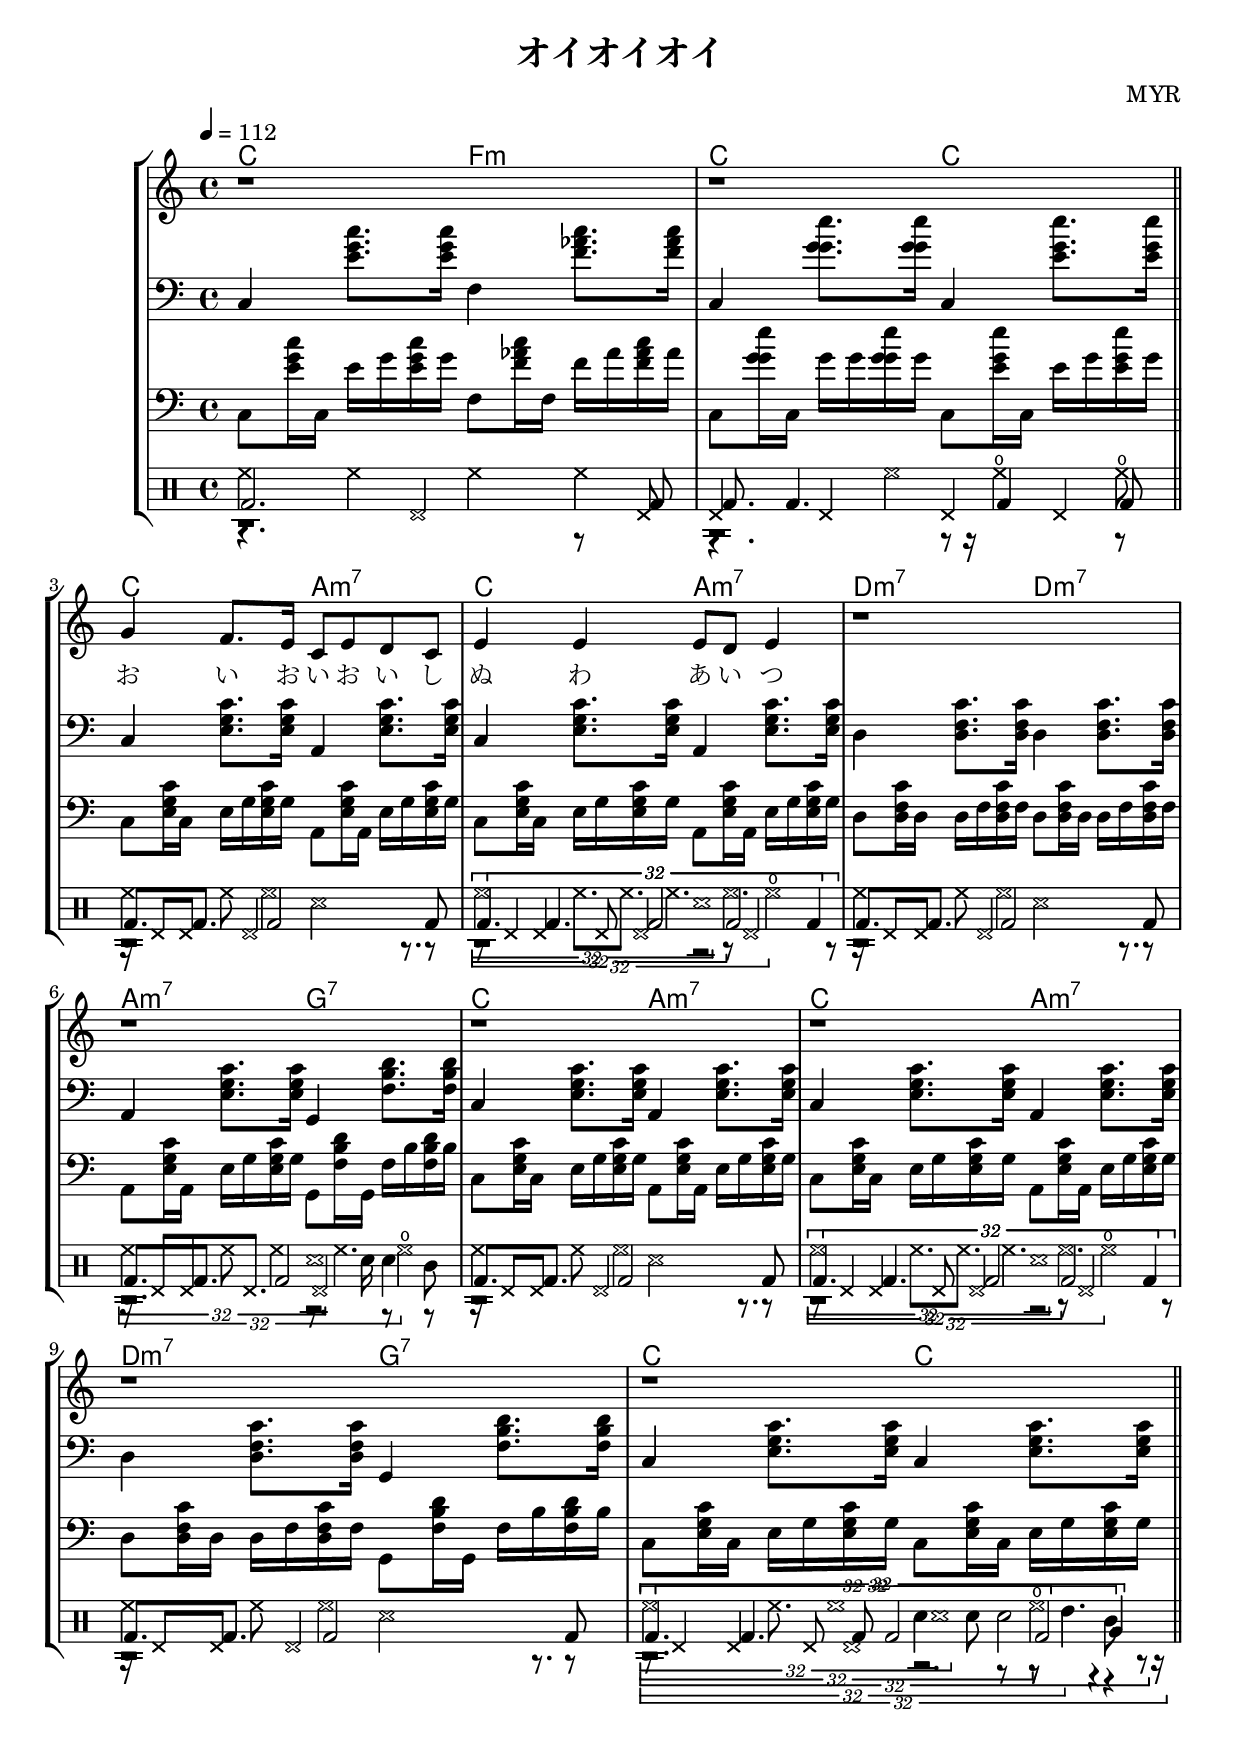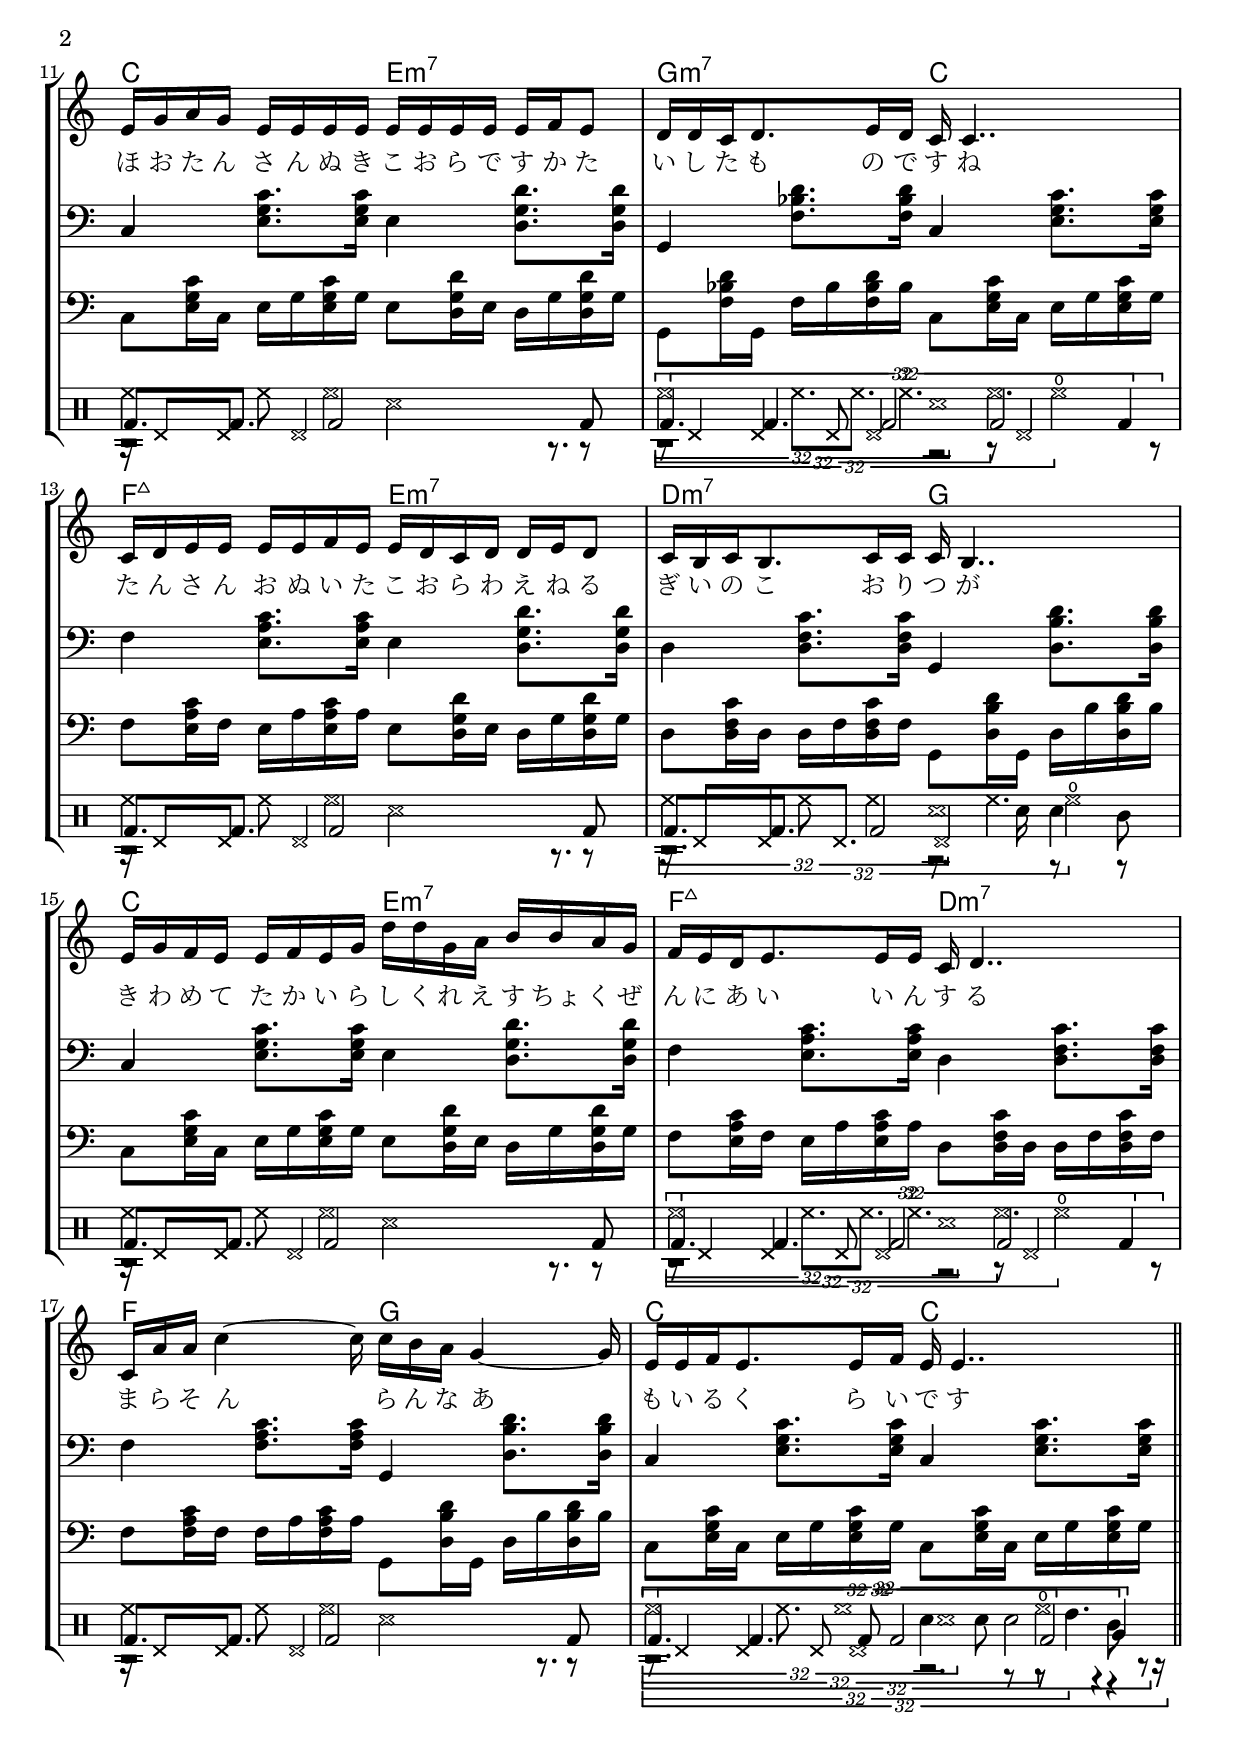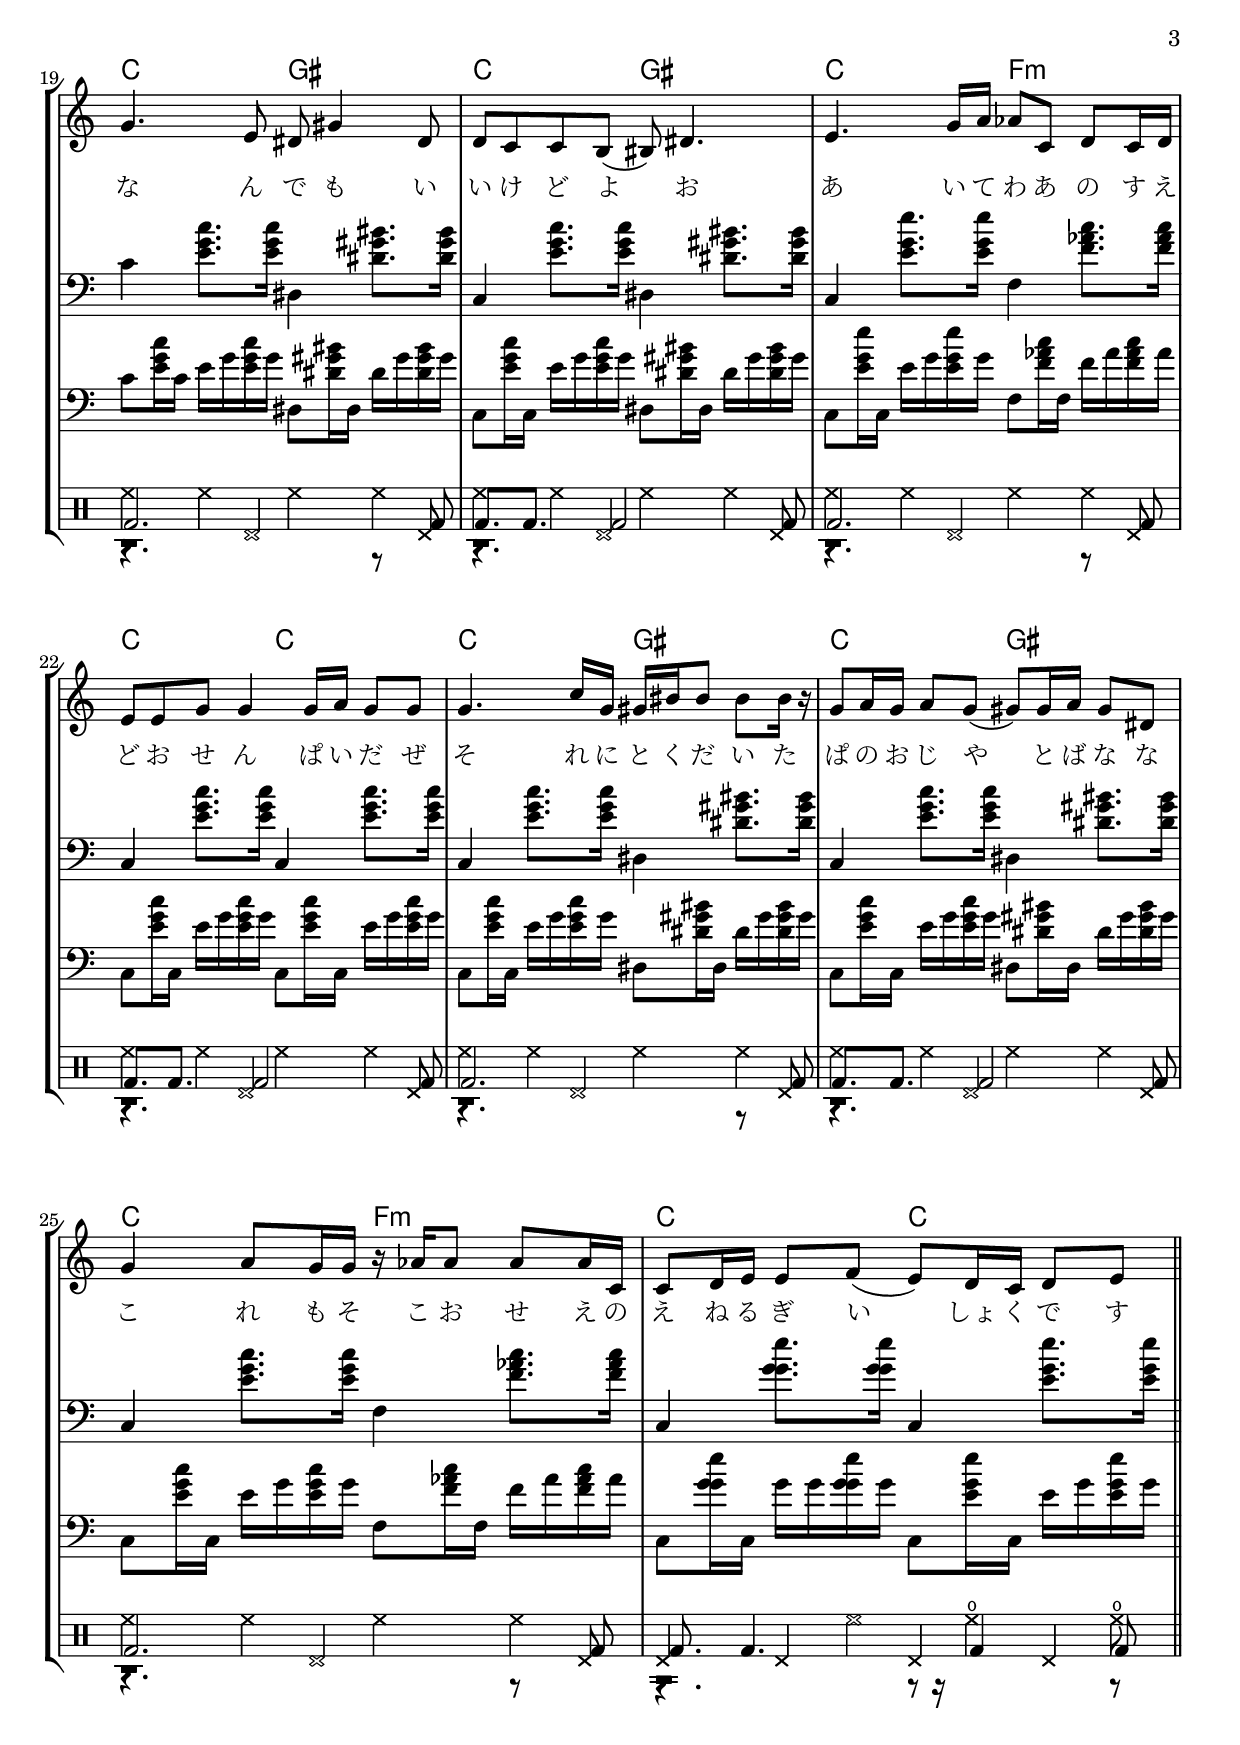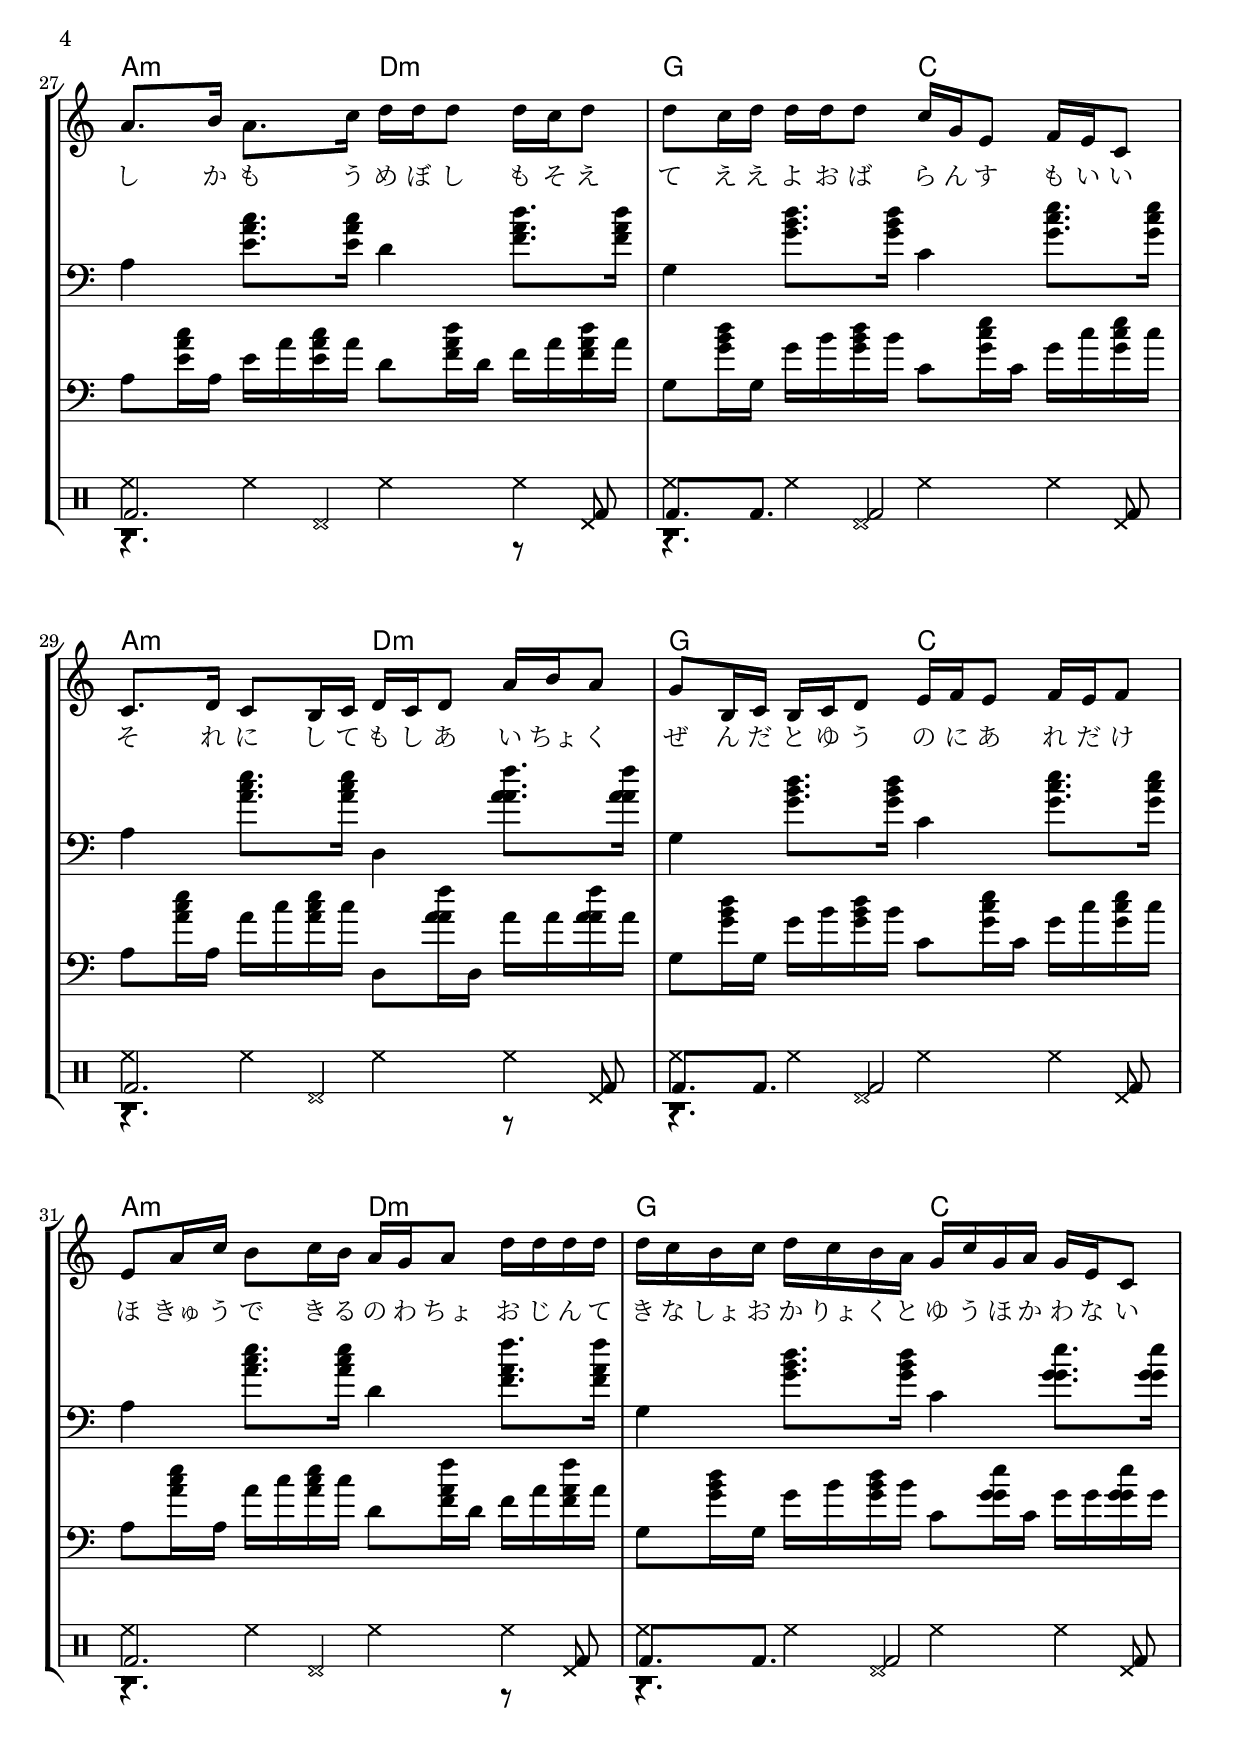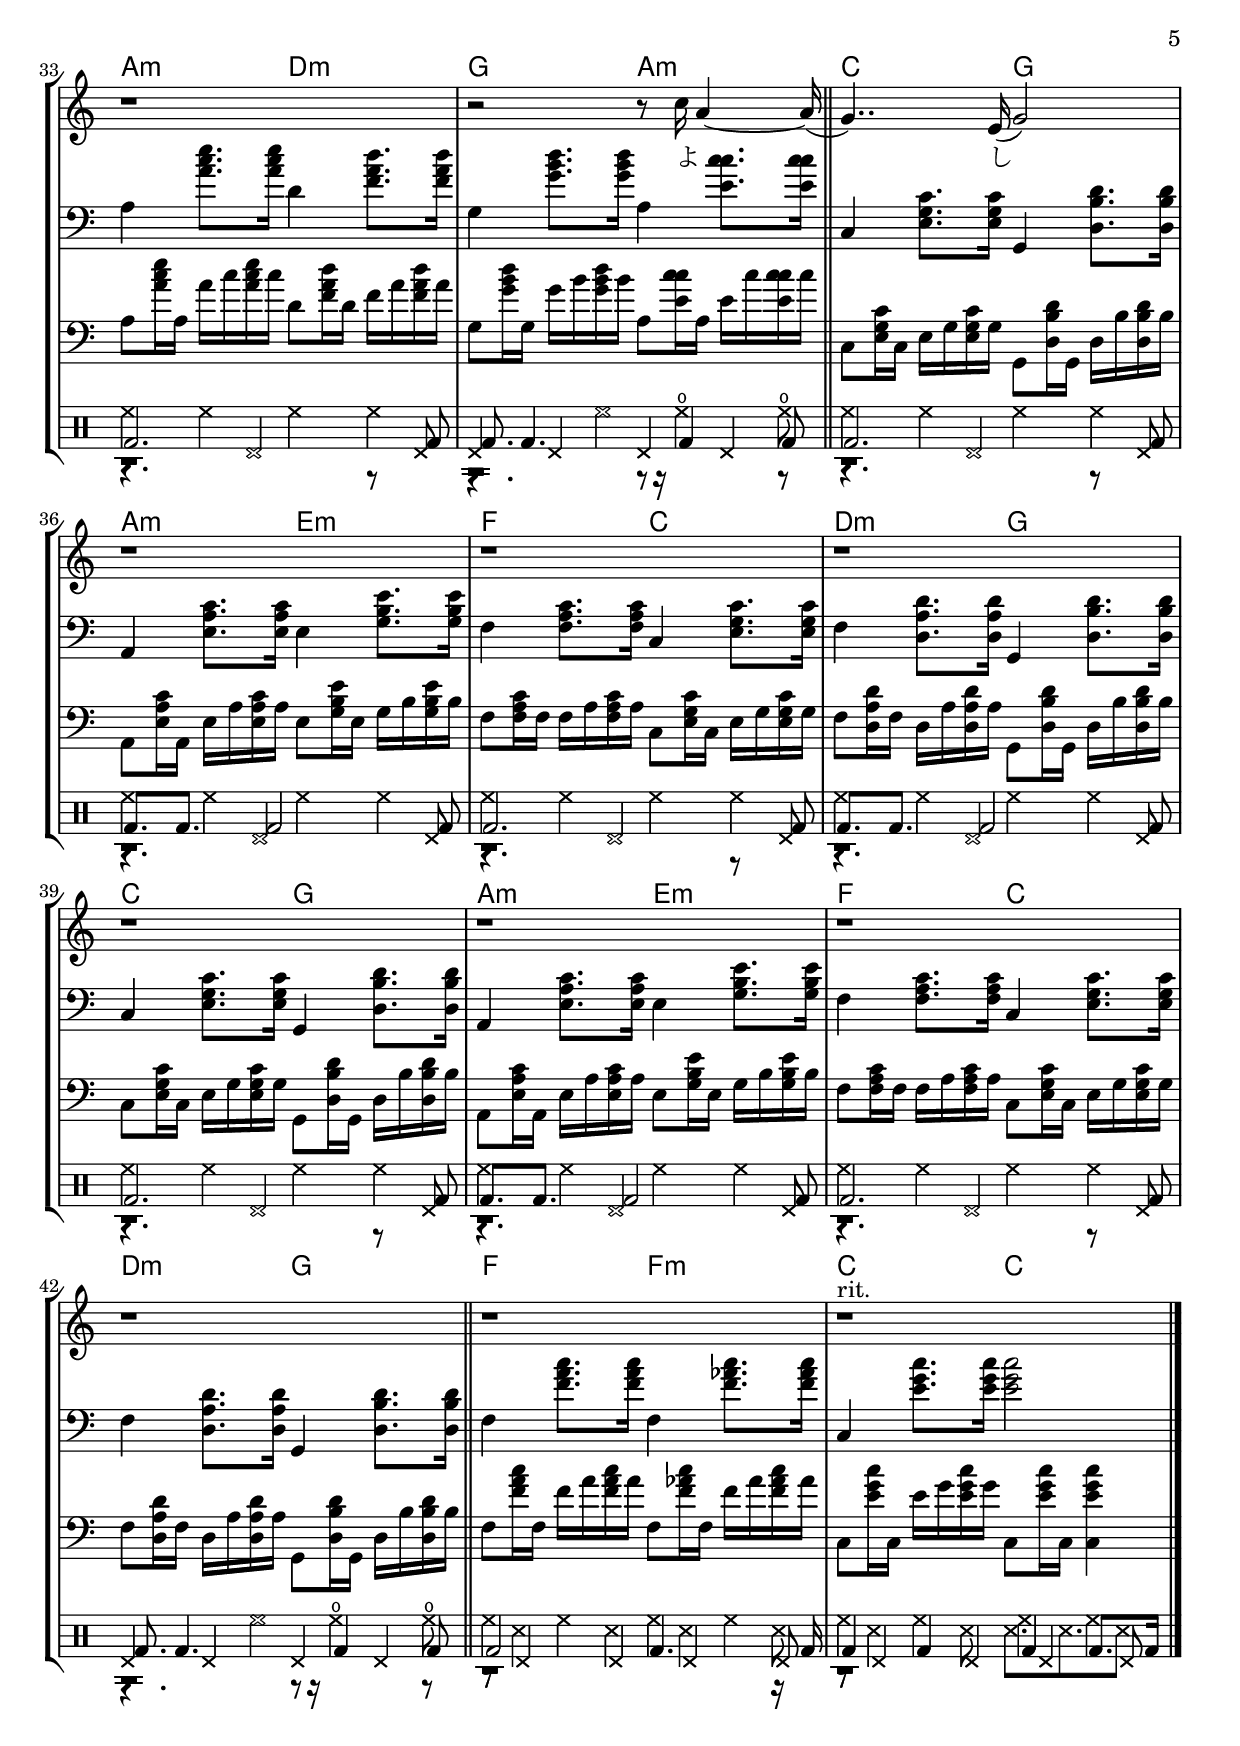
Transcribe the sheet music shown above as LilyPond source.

\version "2.12.1"

\header {
	title = \markup {オイオイオイ}
	composer = \markup \center-column {MYR}
}

harmony = \chordmode {
	c2 f:m c c 

	c a:min7 c a:min7 d:min7 d:min7 a:min7 g:7 c a:min7 c a:min7 d:min7 g:7 c c 

	c e:min7 g:min7 c f:maj7 e:min7 d:min7 g c e:min7 f:maj7 d:min7 f g c c 

	c gis c gis c f:m c c c gis c gis c f:m c c 

	a:m d:m g c a:m d:m g c a:m d:m g c a:m d:m g a:m 

	c g a:m e:m f c d:m g c g a:m e:m f c d:m g 

	f f:m c c 
}

melody = {
	\key c \major
	\tempo 4 = 112
	r1 | r1   
	\set Staff.midiInstrument = #"mmi0.34"
	 g'4  f'8.  e'16  c'8  e'8  d'8  c'8 
	e'4  e'4  e'8  d'8  e'4
	r1 r1 r1 r1 r1 r1 	\set Staff.midiInstrument = #"mmi0.38"
	 e'16  g'16  a'16  g'16  e'16  e'16  e'16  e'16  e'16  e'16  e'16  e'16  e'16  f'16  e'8 
	d'16  d'16  c'16  d'8.  e'16  d'16  c'16  c'4.. 
	c'16  d'16  e'16  e'16  e'16  e'16  f'16  e'16  e'16  d'16  c'16  d'16  d'16  e'16  d'8 
	c'16  b16  c'16  b8.  c'16  c'16  c'16  b4.. 
	e'16  g'16  f'16  e'16  e'16  f'16  e'16  g'16  d''16  d''16  g'16  a'16  b'16  b'16  a'16  g'16 
	f'16  e'16  d'16  e'8.  e'16  e'16  c'16  d'4.. 
	c'16  a'16  a'16  c''4~c''16  c''16  b'16  a'16  g'4~g'16 
	e'16  e'16  f'16  e'8.  e'16  f'16  e'16  e'4..
	\set Staff.midiInstrument = #"mmi0.34"
	 g'4.  e'8  dis'8  gis'4  dis'8 
	d'8  c'8  c'8  b8  (bis8)  dis'4. 
	e'4.  g'16  a'16  as'8  c'8  d'8  c'16  d'16 
	e'8  e'8  g'8  g'4  g'16  a'16  g'8  g'8 
	g'4.  c''16  g'16  gis'16  bis'16  bis'8  bis'8  bis'16  r16 
	g'8  a'16  g'16  a'8  g'8  (gis'8)  gis'16  a'16  gis'8  dis'8 
	g'4  a'8  g'16  g'16  r16  as'16  as'8  as'8  as'16  c'16 
	c'8  d'16  e'16  e'8  f'8  (e'8)  d'16  c'16  d'8  e'8
	\set Staff.midiInstrument = #"mmi0.38"
	 a'8.  b'16  a'8.  c''16  d''16  d''16  d''8  d''16  c''16  d''8 
	d''8  c''16  d''16  d''16  d''16  d''8  c''16  g'16  e'8  f'16  e'16  c'8 
	c'8.  d'16  c'8  b16  c'16  d'16  c'16  d'8  a'16  b'16  a'8 
	g'8  b16  c'16  b16  c'16  d'8  e'16  f'16  e'8  f'16  e'16  f'8 
	e'8  a'16  c''16  b'8  c''16  b'16  a'16  g'16  a'8  d''16  d''16  d''16  d''16 
	d''16  c''16  b'16  c''16  d''16  c''16  b'16  a'16  g'16  c''16  g'16  a'16  g'16  e'16  c'8
	r1 r2~r8 	\set Staff.midiInstrument = #"mmi0.48"
	c''16  a'4~a'16 
	(g'4..)  e'16  (g'2)
	r1 r1 r1 r1 r1 r1 r1 	r1 | r1^"rit." \bar "|."
}

words = \lyricmode {
	
	お  い  お  い  お  い  し  ぬ  わ  あ  い  つ  
	ほ  お  た  ん  さ  ん  ぬ  き  こ  お  ら  で  す  か  た  い  し  た  も  の  で  す  ね  た  ん  さ  ん  お  ぬ  い  た  こ  お  ら  わ  え  ね  る  ぎ  い  の  こ  お  り  つ  が  き  わ  め  て  た  か  い  ら  し  く  れ  え  す  ちょ  く  ぜ  ん  に  あ  い  い  ん  す  る  ま  ら  そ  ん  ら  ん  な  あ  も  い  る  く  ら  い  で  す  
	な  ん  で  も  い  い  け  ど  よ  お  あ  い  て  わ  あ  の  す  え  ど  お  せ  ん  ぱ  い  だ  ぜ  そ  れ  に  と  く  だ  い  た  ぱ  の  お  じ  や  と  ば  な  な  こ  れ  も  そ  こ  お  せ  え  の  え  ね  る  ぎ  い  しょ  く  で  す  
	し  か  も  う  め  ぼ  し  も  そ  え  て  え  え  よ  お  ば  ら  ん  す  も  い  い  そ  れ  に  し  て  も  し  あ  い  ちょ  く  ぜ  ん  だ  と  ゆ  う  の  に  あ  れ  だ  け  ほ  きゅ  う  で  き  る  の  わ  ちょ  お  じ  ん  て  き  な  しょ  お  か  りょ  く  と  ゆ  う  ほ  か  わ  な  い  
	よ  し  と  
	
}

tempochange = {
	\tempo 4 = 112
	r1 | r1 \bar "||"
	\tempo 4 = 112
	r1 | r1 | r1 | r1 | r1 | r1 | r1 | r1 \bar "||"
	\tempo 4 = 112
	r1 | r1 | r1 | r1 | r1 | r1 | r1 | r1 \bar "||"
	\tempo 4 = 112
	r1 | r1 | r1 | r1 | r1 | r1 | r1 | r1 \bar "||"
	\tempo 4 = 112
	r1 | r1 | r1 | r1 | r1 | r1 | r1 | r1 \bar "||"
	\tempo 4 = 112
	r1 | r1 | r1 | r1 | r1 | r1 | r1 | r1 \bar "||"
	\tempo 4 = 112
	r1 | \tempo 4 = 84 r2 \tempo 4 = 74 r2 \bar "|."
}

mainacc = {
	\clef bass
	\set Staff.midiInstrument = #"Acoustic grand"
	\key c \major
	\tempo 4 = 112
	c4 <e' g' c''>8. <e' g' c''>16
	f4 <f' as' c''>8. <f' as' c''>16
	c4 <g' g' e''>8. <g' g' e''>16
	c4 <e' g' e''>8. <e' g' e''>16
	\bar "||"

	\set Staff.midiInstrument = #"Acoustic grand"
	c4 <e g c'>8. <e g c'>16
	a,4 <e g c'>8. <e g c'>16
	c4 <e g c'>8. <e g c'>16
	a,4 <e g c'>8. <e g c'>16
	d4 <d f c'>8. <d f c'>16
	d4 <d f c'>8. <d f c'>16
	a,4 <e g c'>8. <e g c'>16
	g,4 <f b d'>8. <f b d'>16
	c4 <e g c'>8. <e g c'>16
	a,4 <e g c'>8. <e g c'>16
	c4 <e g c'>8. <e g c'>16
	a,4 <e g c'>8. <e g c'>16
	d4 <d f c'>8. <d f c'>16
	g,4 <f b d'>8. <f b d'>16
	c4 <e g c'>8. <e g c'>16
	c4 <e g c'>8. <e g c'>16
	\bar "||"

	\set Staff.midiInstrument = #"Harmonica"
	c4 <e g c'>8. <e g c'>16
	e4 <d g d'>8. <d g d'>16
	g,4 <f bes d'>8. <f bes d'>16
	c4 <e g c'>8. <e g c'>16
	f4 <e a c'>8. <e a c'>16
	e4 <d g d'>8. <d g d'>16
	d4 <d f c'>8. <d f c'>16
	g,4 <d b d'>8. <d b d'>16
	c4 <e g c'>8. <e g c'>16
	e4 <d g d'>8. <d g d'>16
	f4 <e a c'>8. <e a c'>16
	d4 <d f c'>8. <d f c'>16
	f4 <f a c'>8. <f a c'>16
	g,4 <d b d'>8. <d b d'>16
	c4 <e g c'>8. <e g c'>16
	c4 <e g c'>8. <e g c'>16
	\bar "||"

	\set Staff.midiInstrument = #"Electric Grand"
	c'4 <e' g' c''>8. <e' g' c''>16
	dis4 <dis' gis' bis'>8. <dis' gis' bis'>16
	c4 <e' g' c''>8. <e' g' c''>16
	dis4 <dis' gis' bis'>8. <dis' gis' bis'>16
	c4 <e' g' e''>8. <e' g' e''>16
	f4 <f' as' c''>8. <f' as' c''>16
	c4 <e' g' c''>8. <e' g' c''>16
	c4 <e' g' c''>8. <e' g' c''>16
	c4 <e' g' c''>8. <e' g' c''>16
	dis4 <dis' gis' bis'>8. <dis' gis' bis'>16
	c4 <e' g' c''>8. <e' g' c''>16
	dis4 <dis' gis' bis'>8. <dis' gis' bis'>16
	c4 <e' g' c''>8. <e' g' c''>16
	f4 <f' as' c''>8. <f' as' c''>16
	c4 <g' g' e''>8. <g' g' e''>16
	c4 <e' g' e''>8. <e' g' e''>16
	\bar "||"

	\set Staff.midiInstrument = #"Acoustic grand"
	a4 <e' a' c''>8. <e' a' c''>16
	d'4 <f' a' d''>8. <f' a' d''>16
	g4 <g' b' d''>8. <g' b' d''>16
	c'4 <g' c'' e''>8. <g' c'' e''>16
	a4 <a' c'' e''>8. <a' c'' e''>16
	d4 <a' a' f''>8. <a' a' f''>16
	g4 <g' b' d''>8. <g' b' d''>16
	c'4 <g' c'' e''>8. <g' c'' e''>16
	a4 <a' c'' e''>8. <a' c'' e''>16
	d'4 <f' a' f''>8. <f' a' f''>16
	g4 <g' b' d''>8. <g' b' d''>16
	c'4 <g' g' e''>8. <g' g' e''>16
	a4 <a' c'' e''>8. <a' c'' e''>16
	d'4 <f' a' d''>8. <f' a' d''>16
	g4 <g' b' d''>8. <g' b' d''>16
	a4 <e' c'' c''>8. <e' c'' c''>16
	\bar "||"

	\set Staff.midiInstrument = #"Recorder"
	c4 <e g c'>8. <e g c'>16
	g,4 <d b d'>8. <d b d'>16
	a,4 <e a c'>8. <e a c'>16
	e4 <g b e'>8. <g b e'>16
	f4 <f a c'>8. <f a c'>16
	c4 <e g c'>8. <e g c'>16
	f4 <d a d'>8. <d a d'>16
	g,4 <d b d'>8. <d b d'>16
	c4 <e g c'>8. <e g c'>16
	g,4 <d b d'>8. <d b d'>16
	a,4 <e a c'>8. <e a c'>16
	e4 <g b e'>8. <g b e'>16
	f4 <f a c'>8. <f a c'>16
	c4 <e g c'>8. <e g c'>16
	f4 <d a d'>8. <d a d'>16
	g,4 <d b d'>8. <d b d'>16
	\bar "||"

	\set Staff.midiInstrument = #"Acoustic grand"
	f4 <f' a' c''>8. <f' a' c''>16
	f4 <f' as' c''>8. <f' as' c''>16
	c4 <e' g' c''>8. <e' g' c''>16
	<e' g' c''>2
	\bar "|."
}

subacc = {
	\clef bass
	\set Staff.midiInstrument = #"String Ensemble 1"
	\key c \major
	\tempo 4 = 112
	c8 <e' g' c''>16 c16   e'16 g'16 <e' g' c''>16 g'16
	f8 <f' as' c''>16 f16   f'16 as'16 <f' as' c''>16 as'16
	c8 <g' g' e''>16 c16   g'16 g'16 <g' g' e''>16 g'16
	c8 <e' g' e''>16 c16   e'16 g'16 <e' g' e''>16 g'16
	\bar "||"

	\set Staff.midiInstrument = #"Electric Grand"
	c8 <e g c'>16 c16   e16 g16 <e g c'>16 g16
	a,8 <e g c'>16 a,16   e16 g16 <e g c'>16 g16
	c8 <e g c'>16 c16   e16 g16 <e g c'>16 g16
	a,8 <e g c'>16 a,16   e16 g16 <e g c'>16 g16
	d8 <d f c'>16 d16   d16 f16 <d f c'>16 f16
	d8 <d f c'>16 d16   d16 f16 <d f c'>16 f16
	a,8 <e g c'>16 a,16   e16 g16 <e g c'>16 g16
	g,8 <f b d'>16 g,16   f16 b16 <f b d'>16 b16
	c8 <e g c'>16 c16   e16 g16 <e g c'>16 g16
	a,8 <e g c'>16 a,16   e16 g16 <e g c'>16 g16
	c8 <e g c'>16 c16   e16 g16 <e g c'>16 g16
	a,8 <e g c'>16 a,16   e16 g16 <e g c'>16 g16
	d8 <d f c'>16 d16   d16 f16 <d f c'>16 f16
	g,8 <f b d'>16 g,16   f16 b16 <f b d'>16 b16
	c8 <e g c'>16 c16   e16 g16 <e g c'>16 g16
	c8 <e g c'>16 c16   e16 g16 <e g c'>16 g16
	\bar "||"

	\set Staff.midiInstrument = #"String Ensemble 1"
	c8 <e g c'>16 c16   e16 g16 <e g c'>16 g16
	e8 <d g d'>16 e16   d16 g16 <d g d'>16 g16
	g,8 <f bes d'>16 g,16   f16 bes16 <f bes d'>16 bes16
	c8 <e g c'>16 c16   e16 g16 <e g c'>16 g16
	f8 <e a c'>16 f16   e16 a16 <e a c'>16 a16
	e8 <d g d'>16 e16   d16 g16 <d g d'>16 g16
	d8 <d f c'>16 d16   d16 f16 <d f c'>16 f16
	g,8 <d b d'>16 g,16   d16 b16 <d b d'>16 b16
	c8 <e g c'>16 c16   e16 g16 <e g c'>16 g16
	e8 <d g d'>16 e16   d16 g16 <d g d'>16 g16
	f8 <e a c'>16 f16   e16 a16 <e a c'>16 a16
	d8 <d f c'>16 d16   d16 f16 <d f c'>16 f16
	f8 <f a c'>16 f16   f16 a16 <f a c'>16 a16
	g,8 <d b d'>16 g,16   d16 b16 <d b d'>16 b16
	c8 <e g c'>16 c16   e16 g16 <e g c'>16 g16
	c8 <e g c'>16 c16   e16 g16 <e g c'>16 g16
	\bar "||"

	\set Staff.midiInstrument = #"String Ensemble 1"
	c'8 <e' g' c''>16 c'16   e'16 g'16 <e' g' c''>16 g'16
	dis8 <dis' gis' bis'>16 dis16   dis'16 gis'16 <dis' gis' bis'>16 gis'16
	c8 <e' g' c''>16 c16   e'16 g'16 <e' g' c''>16 g'16
	dis8 <dis' gis' bis'>16 dis16   dis'16 gis'16 <dis' gis' bis'>16 gis'16
	c8 <e' g' e''>16 c16   e'16 g'16 <e' g' e''>16 g'16
	f8 <f' as' c''>16 f16   f'16 as'16 <f' as' c''>16 as'16
	c8 <e' g' c''>16 c16   e'16 g'16 <e' g' c''>16 g'16
	c8 <e' g' c''>16 c16   e'16 g'16 <e' g' c''>16 g'16
	c8 <e' g' c''>16 c16   e'16 g'16 <e' g' c''>16 g'16
	dis8 <dis' gis' bis'>16 dis16   dis'16 gis'16 <dis' gis' bis'>16 gis'16
	c8 <e' g' c''>16 c16   e'16 g'16 <e' g' c''>16 g'16
	dis8 <dis' gis' bis'>16 dis16   dis'16 gis'16 <dis' gis' bis'>16 gis'16
	c8 <e' g' c''>16 c16   e'16 g'16 <e' g' c''>16 g'16
	f8 <f' as' c''>16 f16   f'16 as'16 <f' as' c''>16 as'16
	c8 <g' g' e''>16 c16   g'16 g'16 <g' g' e''>16 g'16
	c8 <e' g' e''>16 c16   e'16 g'16 <e' g' e''>16 g'16
	\bar "||"

	\set Staff.midiInstrument = #"String Ensemble 1"
	a8 <e' a' c''>16 a16   e'16 a'16 <e' a' c''>16 a'16
	d'8 <f' a' d''>16 d'16   f'16 a'16 <f' a' d''>16 a'16
	g8 <g' b' d''>16 g16   g'16 b'16 <g' b' d''>16 b'16
	c'8 <g' c'' e''>16 c'16   g'16 c''16 <g' c'' e''>16 c''16
	a8 <a' c'' e''>16 a16   a'16 c''16 <a' c'' e''>16 c''16
	d8 <a' a' f''>16 d16   a'16 a'16 <a' a' f''>16 a'16
	g8 <g' b' d''>16 g16   g'16 b'16 <g' b' d''>16 b'16
	c'8 <g' c'' e''>16 c'16   g'16 c''16 <g' c'' e''>16 c''16
	a8 <a' c'' e''>16 a16   a'16 c''16 <a' c'' e''>16 c''16
	d'8 <f' a' f''>16 d'16   f'16 a'16 <f' a' f''>16 a'16
	g8 <g' b' d''>16 g16   g'16 b'16 <g' b' d''>16 b'16
	c'8 <g' g' e''>16 c'16   g'16 g'16 <g' g' e''>16 g'16
	a8 <a' c'' e''>16 a16   a'16 c''16 <a' c'' e''>16 c''16
	d'8 <f' a' d''>16 d'16   f'16 a'16 <f' a' d''>16 a'16
	g8 <g' b' d''>16 g16   g'16 b'16 <g' b' d''>16 b'16
	a8 <e' c'' c''>16 a16   e'16 c''16 <e' c'' c''>16 c''16
	\bar "||"

	\set Staff.midiInstrument = #"String Ensemble 1"
	c8 <e g c'>16 c16   e16 g16 <e g c'>16 g16
	g,8 <d b d'>16 g,16   d16 b16 <d b d'>16 b16
	a,8 <e a c'>16 a,16   e16 a16 <e a c'>16 a16
	e8 <g b e'>16 e16   g16 b16 <g b e'>16 b16
	f8 <f a c'>16 f16   f16 a16 <f a c'>16 a16
	c8 <e g c'>16 c16   e16 g16 <e g c'>16 g16
	f8 <d a d'>16 f16   d16 a16 <d a d'>16 a16
	g,8 <d b d'>16 g,16   d16 b16 <d b d'>16 b16
	c8 <e g c'>16 c16   e16 g16 <e g c'>16 g16
	g,8 <d b d'>16 g,16   d16 b16 <d b d'>16 b16
	a,8 <e a c'>16 a,16   e16 a16 <e a c'>16 a16
	e8 <g b e'>16 e16   g16 b16 <g b e'>16 b16
	f8 <f a c'>16 f16   f16 a16 <f a c'>16 a16
	c8 <e g c'>16 c16   e16 g16 <e g c'>16 g16
	f8 <d a d'>16 f16   d16 a16 <d a d'>16 a16
	g,8 <d b d'>16 g,16   d16 b16 <d b d'>16 b16
	\bar "||"

	\set Staff.midiInstrument = #"Electric Piano 1"
	f8 <f' a' c''>16 f16   f'16 a'16 <f' a' c''>16 a'16
	f8 <f' as' c''>16 f16   f'16 as'16 <f' as' c''>16 as'16
	c8 <e' g' c''>16 c16   e'16 g'16 <e' g' c''>16 g'16
	c8 <e' g' c''>16 c16 <c e' g' c''>4
	\bar "|."
}

percA = {
	\drummode {
	r1  |r2 r8 hho4 hho8  \bar "||"
	hh4 hh8 hh2 r8  |\times 16/32{ hh2 hh8. hh8. hh4. hh2. } |hh4 hh8 hh2 r8  |hh4 hh8 hh4 hh4.  |hh4 hh8 hh2 r8  |\times 16/32{ hh2 hh8. hh8. hh4. hh2. } |hh4 hh8 hh2 r8  |\times 16/32{ hh2 hh8. hh1 r4 r16 } \bar "||"
	hh4 hh8 hh2 r8  |\times 16/32{ hh2 hh8. hh8. hh4. hh2. } |hh4 hh8 hh2 r8  |hh4 hh8 hh4 hh4.  |hh4 hh8 hh2 r8  |\times 16/32{ hh2 hh8. hh8. hh4. hh2. } |hh4 hh8 hh2 r8  |\times 16/32{ hh2 hh8. hh1 r4 r16 } \bar "||"
	r1  |r1  |r1  |r1  |r1  |r1  |r1  |r2 r8 hho4 hho8  \bar "||"
	r1  |r1  |r1  |r1  |r1  |r1  |r1  |r2 r8 hho4 hho8  \bar "||"
	r1  |r1  |r1  |r1  |r1  |r1  |r1  |r2 r8 hho4 hho8  \bar "||"
	hh4 hh4 hh4 hh4  |hh4 hh4 hh4 hh4  \bar "|."
	}
}

percB = {
	\drummode {
	r4. hhp2 hhp8  |hhp4 hhp4 hhp4 hhp4  \bar "||"
	r16 hhp8 hhp8 hhp2 r8.  |\times 16/32{ r8 hhp4 hhp4 hhp8 hhp2 r8 hhp2 r8 } |r16 hhp8 hhp8 hhp2 r8.  |r16 hhp8 hhp8 hhp8. hhp2  |r16 hhp8 hhp8 hhp2 r8.  |\times 16/32{ r8 hhp4 hhp4 hhp8 hhp2 r8 hhp2 r8 } |r16 hhp8 hhp8 hhp2 r8.  |\times 16/32{ r8 hhp4 hhp4 hhp8 hhp1 r4 } \bar "||"
	r16 hhp8 hhp8 hhp2 r8.  |\times 16/32{ r8 hhp4 hhp4 hhp8 hhp2 r8 hhp2 r8 } |r16 hhp8 hhp8 hhp2 r8.  |r16 hhp8 hhp8 hhp8. hhp2  |r16 hhp8 hhp8 hhp2 r8.  |\times 16/32{ r8 hhp4 hhp4 hhp8 hhp2 r8 hhp2 r8 } |r16 hhp8 hhp8 hhp2 r8.  |\times 16/32{ r8 hhp4 hhp4 hhp8 hhp1 r4 } \bar "||"
	r4. hhp2 hhp8  |r4. hhp2 hhp8  |r4. hhp2 hhp8  |r4. hhp2 hhp8  |r4. hhp2 hhp8  |r4. hhp2 hhp8  |r4. hhp2 hhp8  |hhp4 hhp4 hhp4 hhp4  \bar "||"
	r4. hhp2 hhp8  |r4. hhp2 hhp8  |r4. hhp2 hhp8  |r4. hhp2 hhp8  |r4. hhp2 hhp8  |r4. hhp2 hhp8  |r4. hhp2 hhp8  |hhp4 hhp4 hhp4 hhp4  \bar "||"
	r4. hhp2 hhp8  |r4. hhp2 hhp8  |r4. hhp2 hhp8  |r4. hhp2 hhp8  |r4. hhp2 hhp8  |r4. hhp2 hhp8  |r4. hhp2 hhp8  |hhp4 hhp4 hhp4 hhp4  \bar "||"
	r8 ss4 ss4 ss4 ss8  |r8 ss4 ss8 ss8. ss8. ss8  \bar "|."
	}
}

percC = {
	\drummode {
	hh4 hh4 hh4 hh4  |r4. hh2 r8  \bar "||"
	r1  |\times 16/32{ r1 r2 hho2 } |r1  |\times 16/32{ r1 r2 hho2 } |r1  |\times 16/32{ r1 r2 hho2 } |r1  |\times 16/32{ r1 r2 hho2 } \bar "||"
	r1  |\times 16/32{ r1 r2 hho2 } |r1  |\times 16/32{ r1 r2 hho2 } |r1  |\times 16/32{ r1 r2 hho2 } |r1  |\times 16/32{ r1 r2 hho2 } \bar "||"
	hh4 hh4 hh4 hh4  |hh4 hh4 hh4 hh4  |hh4 hh4 hh4 hh4  |hh4 hh4 hh4 hh4  |hh4 hh4 hh4 hh4  |hh4 hh4 hh4 hh4  |hh4 hh4 hh4 hh4  |r4. hh2 r8  \bar "||"
	hh4 hh4 hh4 hh4  |hh4 hh4 hh4 hh4  |hh4 hh4 hh4 hh4  |hh4 hh4 hh4 hh4  |hh4 hh4 hh4 hh4  |hh4 hh4 hh4 hh4  |hh4 hh4 hh4 hh4  |r4. hh2 r8  \bar "||"
	hh4 hh4 hh4 hh4  |hh4 hh4 hh4 hh4  |hh4 hh4 hh4 hh4  |hh4 hh4 hh4 hh4  |hh4 hh4 hh4 hh4  |hh4 hh4 hh4 hh4  |hh4 hh4 hh4 hh4  |r4. hh2 r8  \bar "||"
	r8 hhp4 hhp4 hhp4 hhp8  |r8 hhp4 hhp4 hhp4 hhp8  \bar "|."
	}
}

percD = {
	\drummode {
	bd2. r8 bd8  |bd8. bd4. r16 bd4 bd8  \bar "||"
	bd8. bd8. bd2 bd8  |\times 16/32{ bd4. bd4. bd2 bd2 bd4 } |bd8. bd8. bd2 bd8  |bd8. bd8. bd2 r8  |bd8. bd8. bd2 bd8  |\times 16/32{ bd4. bd4. bd2 bd2 bd4 } |bd8. bd8. bd2 bd8  |\times 16/32{ bd4. bd4. bd8 bd2 r8 bd2 } \bar "||"
	bd8. bd8. bd2 bd8  |\times 16/32{ bd4. bd4. bd2 bd2 bd4 } |bd8. bd8. bd2 bd8  |bd8. bd8. bd2 r8  |bd8. bd8. bd2 bd8  |\times 16/32{ bd4. bd4. bd2 bd2 bd4 } |bd8. bd8. bd2 bd8  |\times 16/32{ bd4. bd4. bd8 bd2 r8 bd2 } \bar "||"
	bd2. r8 bd8  |bd8. bd8. bd2 bd8  |bd2. r8 bd8  |bd8. bd8. bd2 bd8  |bd2. r8 bd8  |bd8. bd8. bd2 bd8  |bd2. r8 bd8  |bd8. bd4. r16 bd4 bd8  \bar "||"
	bd2. r8 bd8  |bd8. bd8. bd2 bd8  |bd2. r8 bd8  |bd8. bd8. bd2 bd8  |bd2. r8 bd8  |bd8. bd8. bd2 bd8  |bd2. r8 bd8  |bd8. bd4. r16 bd4 bd8  \bar "||"
	bd2. r8 bd8  |bd8. bd8. bd2 bd8  |bd2. r8 bd8  |bd8. bd8. bd2 bd8  |bd2. r8 bd8  |bd8. bd8. bd2 bd8  |bd2. r8 bd8  |bd8. bd4. r16 bd4 bd8  \bar "||"
	bd2 bd4. r16 bd16  |bd4 bd4 bd4 bd8. bd16  \bar "|."
	}
}

percE = {
	\drummode {
	r1 | r1 \bar "||"
	r2 ss2  |\times 16/32{ r1 ss1 } |r2 ss2  |\times 16/32{ r1 ss1 } |r2 ss2  |\times 16/32{ r1 ss1 } |r2 ss2  |\times 16/32{ r1 ss1 } \bar "||"
	r2 ss2  |\times 16/32{ r1 ss1 } |r2 ss2  |\times 16/32{ r1 ss1 } |r2 ss2  |\times 16/32{ r1 ss1 } |r2 ss2  |\times 16/32{ r1 ss1 } \bar "||"
	r1 | r1 | r1 | r1 | r1 | r1 | r1 | r1 \bar "||"
	r1 | r1 | r1 | r1 | r1 | r1 | r1 | r1 \bar "||"
	r1 | r1 | r1 | r1 | r1 | r1 | r1 | r1 \bar "||"
	r1 | r1 \bar "|."
	}
}

percF = {
	\drummode {
	r1 | r1 \bar "||"
	r1 |r1 |r1 |r2 r8. sn16 sn4  |r1 |r1 |r1 |\times 16/32{ r1 sn4 sn8 sn2 r8 } \bar "||"
	r1 |r1 |r1 |r2 r8. sn16 sn4  |r1 |r1 |r1 |\times 16/32{ r1 sn4 sn8 sn2 r8 } \bar "||"
	r1 | r1 | r1 | r1 | r1 | r1 | r1 | r1 \bar "||"
	r1 | r1 | r1 | r1 | r1 | r1 | r1 | r1 \bar "||"
	r1 | r1 | r1 | r1 | r1 | r1 | r1 | r1 \bar "||"
	r1 | r1 \bar "|."
	}
}

percG = {
	\drummode {
	r1 | r1 \bar "||"
	r1 |r1 |r1 |r2. r8 tomml8  |r1 |r1 |r1 |r2. r8 tomml8  \bar "||"
	r1 |r1 |r1 |r2. r8 tomml8  |r1 |r1 |r1 |r2. r8 tomml8  \bar "||"
	r1 | r1 | r1 | r1 | r1 | r1 | r1 | r1 \bar "||"
	r1 | r1 | r1 | r1 | r1 | r1 | r1 | r1 \bar "||"
	r1 | r1 | r1 | r1 | r1 | r1 | r1 | r1 \bar "||"
	r1 | r1 \bar "|."
	}
}

percH = {
	\drummode {
	r1 | r1 \bar "||"
	r1 |r1 |r1 |r1 |r1 |r1 |r1 |\times 16/32{ r1 r2 r8 tommh4. } \bar "||"
	r1 |r1 |r1 |r1 |r1 |r1 |r1 |\times 16/32{ r1 r2 r8 tommh4. } \bar "||"
	r1 | r1 | r1 | r1 | r1 | r1 | r1 | r1 \bar "||"
	r1 | r1 | r1 | r1 | r1 | r1 | r1 | r1 \bar "||"
	r1 | r1 | r1 | r1 | r1 | r1 | r1 | r1 \bar "||"
	r1 | r1 \bar "|."
	}
}

percI = {
	\drummode {
	r1 | r1 \bar "||"
	r1 |r1 |r1 |r1 |r1 |r1 |r1 |\times 16/32{ r1 r2. tomfh4 } \bar "||"
	r1 |r1 |r1 |r1 |r1 |r1 |r1 |\times 16/32{ r1 r2. tomfh4 } \bar "||"
	r1 | r1 | r1 | r1 | r1 | r1 | r1 | r1 \bar "||"
	r1 | r1 | r1 | r1 | r1 | r1 | r1 | r1 \bar "||"
	r1 | r1 | r1 | r1 | r1 | r1 | r1 | r1 \bar "||"
	r1 | r1 \bar "|."
	}
}

\score {
	<<
		\new StaffGroup <<
			\new ChordNames {\harmony}
			\new Voice = "melody" {\melody}
			\new Lyrics \lyricsto "melody" \words
			\new Staff = "mainacc" {\mainacc}
			\new Staff = "subacc" {\subacc}
			\new DrumStaff <<
				\new DrumVoice {\percA}
				\new DrumVoice {\percB}
				\new DrumVoice {\percC}
				\new DrumVoice {\percD}
				\new DrumVoice {\percE}
				\new DrumVoice {\percF}
				\new DrumVoice {\percG}
				\new DrumVoice {\percH}
				\new DrumVoice {\percI}
			>>
		>>
	>>
	\layout { }
}
